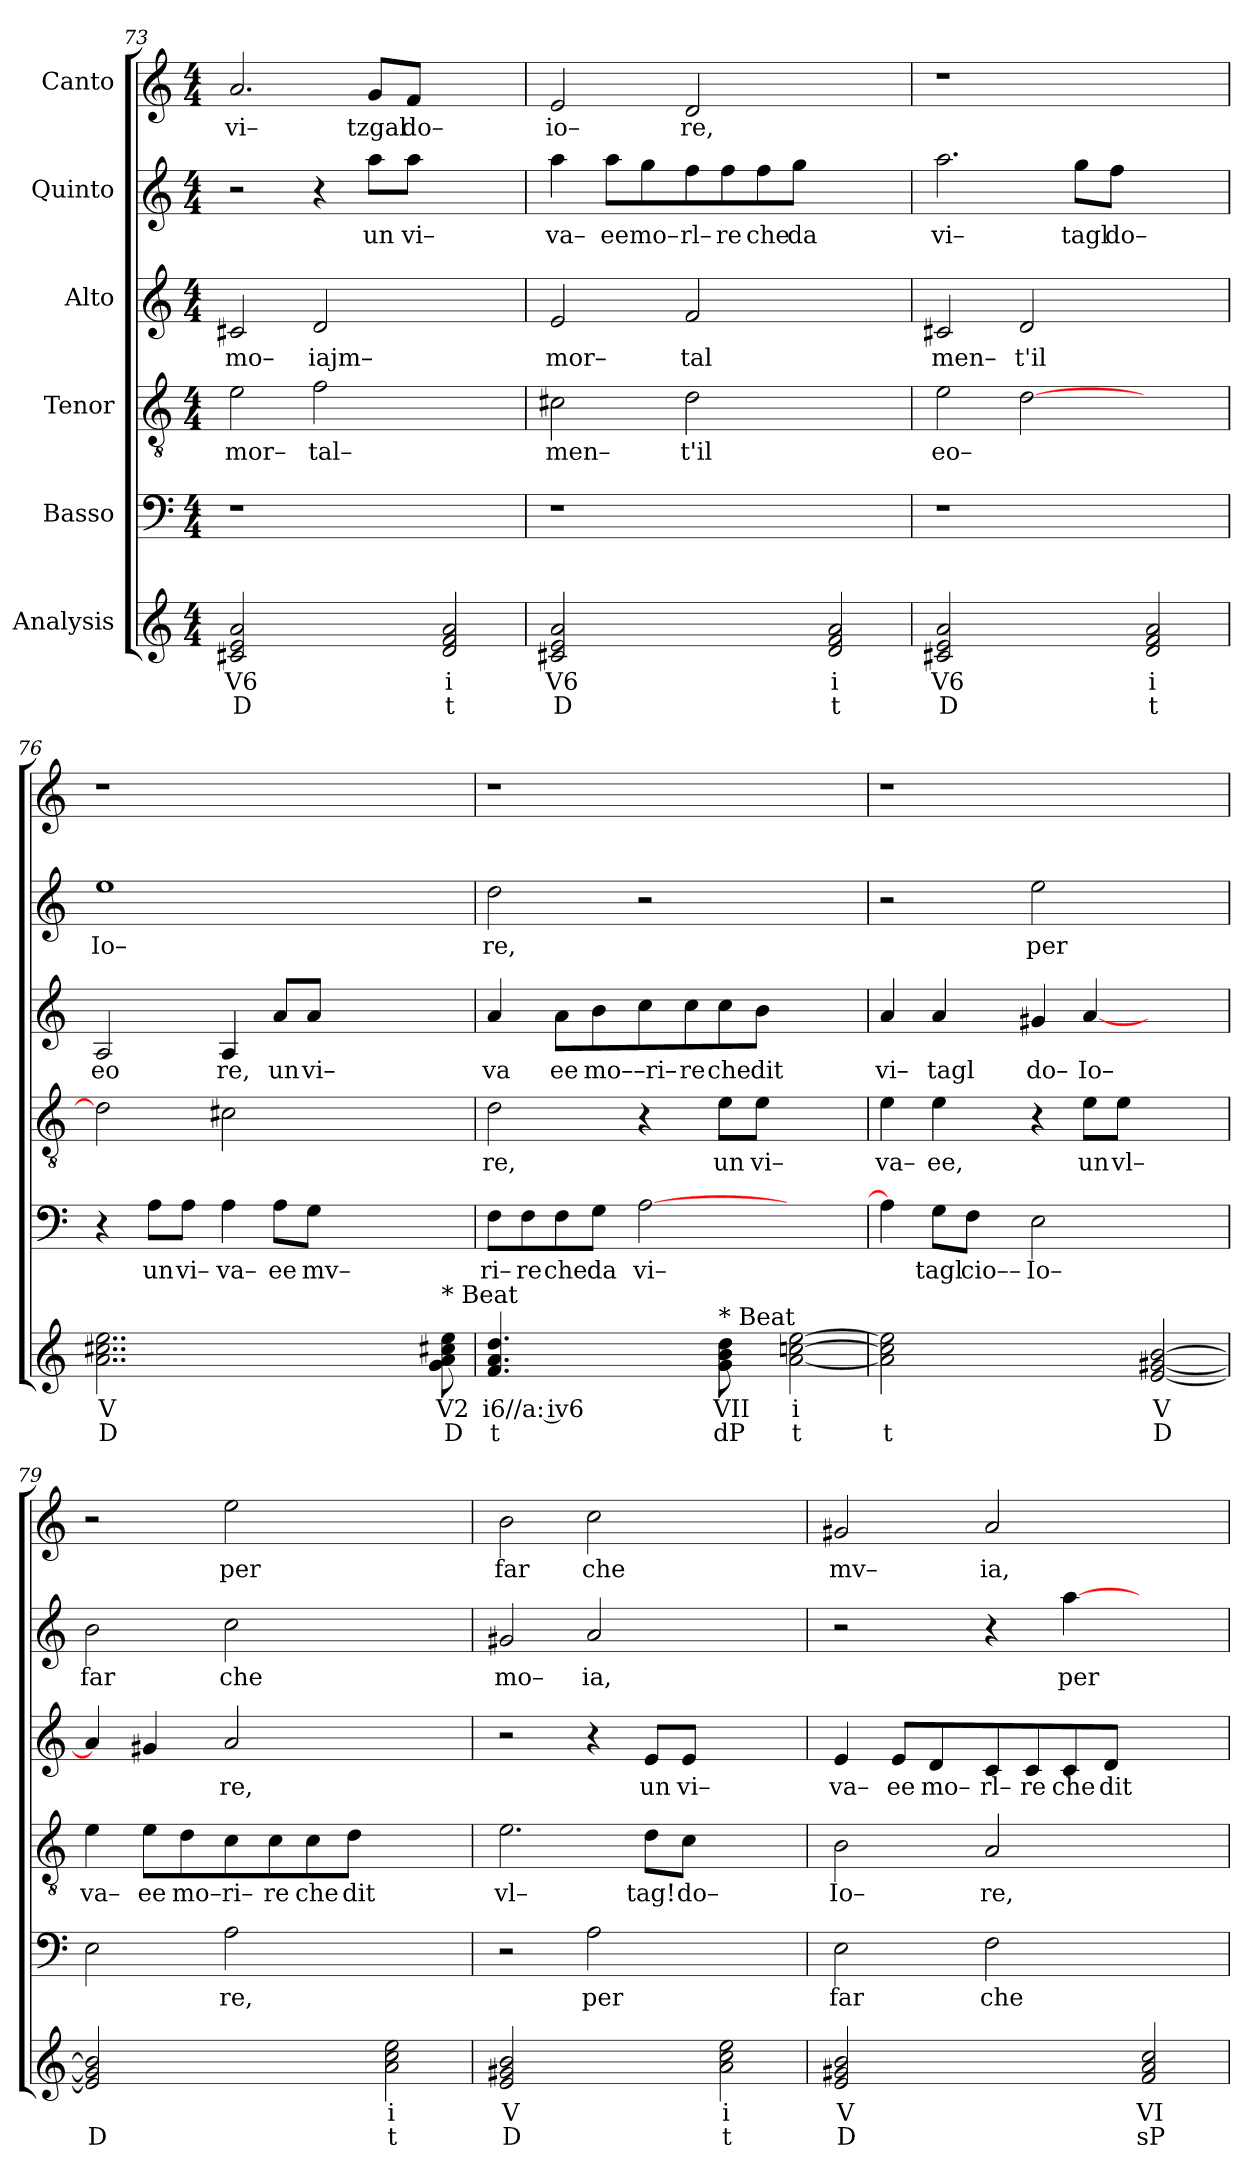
**kern	**text	**text	**kern	**text	**kern	**text	**kern	**text	**kern	**text	**kern	**text
*part6	*part6	*part6	*part5	*part5	*part4	*part4	*part3	*part3	*part2	*part2	*part1	*part1
*staff6	*staff6	*staff6	*staff5	*staff5	*staff4	*staff4	*staff3	*staff3	*staff2	*staff2	*staff1	*staff1
*I"Analysis	*	*	*I"Basso	*	*I"Tenor	*	*I"Alto	*	*I"Quinto	*	*I"Canto	*
*	*	*	*clefF4	*	*clefGv2	*	*clefG2	*	*clefG2	*	*clefG2	*
*k[]	*	*	*k[]	*	*k[]	*	*k[]	*	*k[]	*	*k[]	*
*M4/4	*	*	*M4/4	*	*M4/4	*	*M4/4	*	*M4/4	*	*M4/4	*
=73	=73	=73	=73	=73	=73	=73	=73	=73	=73	=73	=73	=73
!	!	!	!	!	!	!LO:LY:b	!	!	!	!	!	!
!	!	!	!	!	!	!	!	!LO:LY:b	!	!	!	!
!	!	!	!	!	!	!	!	!	!	!	!	!LO:LY:b
2c#X 2e 2a	V6	D	1r	.	2e\	mor–	2c#X/	mo–	2r	.	2.a/	vi–
!	!	!	!	!	!	!LO:LY:b	!	!	!	!	!	!
!	!	!	!	!	!	!	!	!LO:LY:b	!	!	!	!
2ryy	.	.	.	.	2f\	tal–	2d/	iajm–	4r	.	.	.
!	!	!	!	!	!	!	!	!	!	!LO:LY:b	!	!
!	!	!	!	!	!	!	!	!	!	!	!	!LO:LY:b
.	.	.	.	.	.	.	.	.	8aa\L	un	8g/L	tzgal
!	!	!	!	!	!	!	!	!	!	!LO:LY:b	!	!
!	!	!	!	!	!	!	!	!	!	!	!	!LO:LY:b
.	.	.	.	.	.	.	.	.	8aa\J	vi–	8f/J	do–
2d 2f 2a	i	t	2ryy	.	2ryy	.	2ryy	.	2ryy	.	2ryy	.
=74	=74	=74	=74	=74	=74	=74	=74	=74	=74	=74	=74	=74
!	!	!	!	!	!	!LO:LY:b	!	!	!	!	!	!
!	!	!	!	!	!	!	!	!LO:LY:b	!	!	!	!
!	!	!	!	!	!	!	!	!	!	!LO:LY:b	!	!
!	!	!	!	!	!	!	!	!	!	!	!	!LO:LY:b
2c#X 2e 2a	V6	D	1r	.	2c#X\	men–	2e/	mor–	4aa\	va–	2e/	io–
!	!	!	!	!	!	!	!	!	!	!LO:LY:b	!	!
.	.	.	.	.	.	.	.	.	8aa\L	ee	.	.
!	!	!	!	!	!	!	!	!	!	!LO:LY:b	!	!
.	.	.	.	.	.	.	.	.	8gg\	mo–	.	.
!	!	!	!	!	!	!LO:LY:b	!	!	!	!	!	!
!	!	!	!	!	!	!	!	!LO:LY:b	!	!	!	!
!	!	!	!	!	!	!	!	!	!	!LO:LY:b	!	!
!	!	!	!	!	!	!	!	!	!	!	!	!LO:LY:b
2ryy	.	.	.	.	2d\	t'il	2f/	tal	8ff\	rl–	2d/	re,
!	!	!	!	!	!	!	!	!	!	!LO:LY:b	!	!
.	.	.	.	.	.	.	.	.	8ff\	re	.	.
!	!	!	!	!	!	!	!	!	!	!LO:LY:b	!	!
.	.	.	.	.	.	.	.	.	8ff\	che	.	.
!	!	!	!	!	!	!	!	!	!	!LO:LY:b	!	!
.	.	.	.	.	.	.	.	.	8gg\J	da	.	.
2d 2f 2a	i	t	2ryy	.	2ryy	.	2ryy	.	2ryy	.	2ryy	.
=75	=75	=75	=75	=75	=75	=75	=75	=75	=75	=75	=75	=75
!	!	!	!	!	!	!LO:LY:b	!	!	!	!	!	!
!	!	!	!	!	!	!	!	!LO:LY:b	!	!	!	!
!	!	!	!	!	!	!	!	!	!	!LO:LY:b	!	!
2c#X 2e 2a	V6	D	1r	.	2e\	eo–	2c#X/	men–	2.aa\	vi–	1r	.
!	!	!	!	!	!	!	!	!LO:LY:b	!	!	!	!
2ryy	.	.	.	.	[2d\	.	2d/	t'il	.	.	.	.
!	!	!	!	!	!	!	!	!	!	!LO:LY:b	!	!
.	.	.	.	.	.	.	.	.	8gg\L	tagl	.	.
!	!	!	!	!	!	!	!	!	!	!LO:LY:b	!	!
.	.	.	.	.	.	.	.	.	8ff\J	do–	.	.
2d 2f 2a	i	t	2ryy	.	2ryy	.	2ryy	.	2ryy	.	2ryy	.
=76	=76	=76	=76	=76	=76	=76	=76	=76	=76	=76	=76	=76
!	!	!	!	!	!	!	!	!LO:LY:b	!	!	!	!
!	!	!	!	!	!	!	!	!	!	!LO:LY:b	!	!
2..a 2..cc#X 2..ee	V	D	4r	.	2d\]	.	2A/	eo	1ee	Io–	1r	.
!	!	!	!	!LO:LY:b	!	!	!	!	!	!	!	!
.	.	.	8A\L	un	.	.	.	.	.	.	.	.
!	!	!	!	!LO:LY:b	!	!	!	!	!	!	!	!
.	.	.	8A\J	vi–	.	.	.	.	.	.	.	.
!	!	!	!	!LO:LY:b	!	!	!	!	!	!	!	!
!	!	!	!	!	!	!	!	!LO:LY:b	!	!	!	!
.	.	.	4A\	va–	2c#X\	.	4A/	re,	.	.	.	.
!	!	!	!	!LO:LY:b	!	!	!	!	!	!	!	!
!	!	!	!	!	!	!	!	!LO:LY:b	!	!	!	!
.	.	.	8A\L	ee	.	.	8a/L	un	.	.	.	.
!	!	!	!	!LO:LY:b	!	!	!	!	!	!	!	!
!	!	!	!	!	!	!	!	!LO:LY:b	!	!	!	!
2..ryy	.	.	8G\J	mv–	.	.	8a/J	vi–	.	.	.	.
.	.	.	2..ryy	.	2..ryy	.	2..ryy	.	2..ryy	.	2..ryy	.
!LO:TX:a:t=* Beat	!	!	!	!	!	!	!	!	!	!	!	!
8g 8a 8cc#X 8ee	V2	D	.	.	.	.	.	.	.	.	.	.
=77	=77	=77	=77	=77	=77	=77	=77	=77	=77	=77	=77	=77
!	!	!	!	!LO:LY:b	!	!	!	!	!	!	!	!
!	!	!	!	!	!	!LO:LY:b	!	!	!	!	!	!
!	!	!	!	!	!	!	!	!LO:LY:b	!	!	!	!
!	!	!	!	!	!	!	!	!	!	!LO:LY:b	!	!
4.f 4.a 4.dd	i6//a: iv6	t	8F\L	ri–	2d\	re,	4a/	va	2dd\	re,	1r	.
!	!	!	!	!LO:LY:b	!	!	!	!	!	!	!	!
.	.	.	8F\	re	.	.	.	.	.	.	.	.
!	!	!	!	!LO:LY:b	!	!	!	!	!	!	!	!
!	!	!	!	!	!	!	!	!LO:LY:b	!	!	!	!
.	.	.	8F\	che	.	.	8a\L	ee	.	.	.	.
!	!	!	!	!LO:LY:b	!	!	!	!	!	!	!	!
!	!	!	!	!	!	!	!	!LO:LY:b	!	!	!	!
4.ryy	.	.	8G\J	da	.	.	8b\	mo––ri–	.	.	.	.
!	!	!	!	!LO:LY:b	!	!	!	!	!	!	!	!
.	.	.	[2A\	vi–	4r	.	8cc\	.	2r	.	.	.
!	!	!	!	!	!	!	!	!LO:LY:b	!	!	!	!
.	.	.	.	.	.	.	8cc\	re	.	.	.	.
!	!	!	!	!	!	!LO:LY:b	!	!	!	!	!	!
!LO:TX:a:t=* Beat	!	!	!	!	!	!	!	!	!	!	!	!
!	!	!	!	!	!	!	!	!LO:LY:b	!	!	!	!
8g 8b 8dd	VII	dP	.	.	8e\L	un	8cc\	che	.	.	.	.
!	!	!	!	!	!	!LO:LY:b	!	!	!	!	!	!
!	!	!	!	!	!	!	!	!LO:LY:b	!	!	!	!
8ryy	.	.	.	.	8e\J	vi–	8b\J	dit	.	.	.	.
[2a [2ccn [2ee	i	t	2ryy	.	2ryy	.	2ryy	.	2ryy	.	2ryy	.
=78	=78	=78	=78	=78	=78	=78	=78	=78	=78	=78	=78	=78
!	!	!	!	!	!	!LO:LY:b	!	!	!	!	!	!
!	!	!	!	!	!	!	!	!LO:LY:b	!	!	!	!
2a] 2cc] 2ee]	.	t	4A\]	.	4e\	va–	4a/	vi–	2r	.	1r	.
!	!	!	!	!LO:LY:b	!	!	!	!	!	!	!	!
!	!	!	!	!	!	!LO:LY:b	!	!	!	!	!	!
!	!	!	!	!	!	!	!	!LO:LY:b	!	!	!	!
.	.	.	8G\L	tagl	4e\	ee,	4a/	tagl	.	.	.	.
!	!	!	!	!LO:LY:b	!	!	!	!	!	!	!	!
.	.	.	8F\J	cio––	.	.	.	.	.	.	.	.
!	!	!	!	!LO:LY:b	!	!	!	!	!	!	!	!
!	!	!	!	!	!	!	!	!LO:LY:b	!	!	!	!
!	!	!	!	!	!	!	!	!	!	!LO:LY:b	!	!
2ryy	.	.	2E\	Io–	4r	.	4g#X/	do–	2ee\	per	.	.
!	!	!	!	!	!	!LO:LY:b	!	!	!	!	!	!
!	!	!	!	!	!	!	!	!LO:LY:b	!	!	!	!
.	.	.	.	.	8e\L	un	[4a/	Io–	.	.	.	.
!	!	!	!	!	!	!LO:LY:b	!	!	!	!	!	!
.	.	.	.	.	8e\J	vl–	.	.	.	.	.	.
[2e [2g#X [2b	V	D	2ryy	.	2ryy	.	2ryy	.	2ryy	.	2ryy	.
=79	=79	=79	=79	=79	=79	=79	=79	=79	=79	=79	=79	=79
!	!	!	!	!	!	!LO:LY:b	!	!	!	!	!	!
!	!	!	!	!	!	!	!	!	!	!LO:LY:b	!	!
2e] 2g#] 2b]	.	D	2E\	.	4e\	va–	4a/]	.	2b\	far	2r	.
!	!	!	!	!	!	!LO:LY:b	!	!	!	!	!	!
.	.	.	.	.	8e\L	ee	4g#X/	.	.	.	.	.
!	!	!	!	!	!	!LO:LY:b	!	!	!	!	!	!
.	.	.	.	.	8d\	mo–ri–	.	.	.	.	.	.
!	!	!	!	!LO:LY:b	!	!	!	!	!	!	!	!
!	!	!	!	!	!	!	!	!LO:LY:b	!	!	!	!
!	!	!	!	!	!	!	!	!	!	!LO:LY:b	!	!
!	!	!	!	!	!	!	!	!	!	!	!	!LO:LY:b
2ryy	.	.	2A\	re,	8c\	.	2a/	re,	2cc\	che	2ee\	per
!	!	!	!	!	!	!LO:LY:b	!	!	!	!	!	!
.	.	.	.	.	8c\	re	.	.	.	.	.	.
!	!	!	!	!	!	!LO:LY:b	!	!	!	!	!	!
.	.	.	.	.	8c\	che	.	.	.	.	.	.
!	!	!	!	!	!	!LO:LY:b	!	!	!	!	!	!
.	.	.	.	.	8d\J	dit	.	.	.	.	.	.
2a 2cc 2ee	i	t	2ryy	.	2ryy	.	2ryy	.	2ryy	.	2ryy	.
=80	=80	=80	=80	=80	=80	=80	=80	=80	=80	=80	=80	=80
!	!	!	!	!	!	!LO:LY:b	!	!	!	!	!	!
!	!	!	!	!	!	!	!	!	!	!LO:LY:b	!	!
!	!	!	!	!	!	!	!	!	!	!	!	!LO:LY:b
2e 2g#X 2b	V	D	2r	.	2.e\	vl–	2r	.	2g#X/	mo–	2b\	far
!	!	!	!	!LO:LY:b	!	!	!	!	!	!	!	!
!	!	!	!	!	!	!	!	!	!	!LO:LY:b	!	!
!	!	!	!	!	!	!	!	!	!	!	!	!LO:LY:b
2ryy	.	.	2A\	per	.	.	4r	.	2a/	ia,	2cc\	che
!	!	!	!	!	!	!LO:LY:b	!	!	!	!	!	!
!	!	!	!	!	!	!	!	!LO:LY:b	!	!	!	!
.	.	.	.	.	8d\L	tag!	8e/L	un	.	.	.	.
!	!	!	!	!	!	!LO:LY:b	!	!	!	!	!	!
!	!	!	!	!	!	!	!	!LO:LY:b	!	!	!	!
.	.	.	.	.	8c\J	do–	8e/J	vi–	.	.	.	.
2a 2cc 2ee	i	t	2ryy	.	2ryy	.	2ryy	.	2ryy	.	2ryy	.
=81	=81	=81	=81	=81	=81	=81	=81	=81	=81	=81	=81	=81
!	!	!	!	!LO:LY:b	!	!	!	!	!	!	!	!
!	!	!	!	!	!	!LO:LY:b	!	!	!	!	!	!
!	!	!	!	!	!	!	!	!LO:LY:b	!	!	!	!
!	!	!	!	!	!	!	!	!	!	!	!	!LO:LY:b
2e 2g#X 2b	V	D	2E\	far	2B\	Io–	4e/	va–	2r	.	2g#X/	mv–
!	!	!	!	!	!	!	!	!LO:LY:b	!	!	!	!
.	.	.	.	.	.	.	8e/L	ee	.	.	.	.
!	!	!	!	!	!	!	!	!LO:LY:b	!	!	!	!
.	.	.	.	.	.	.	8d/	mo–	.	.	.	.
!	!	!	!	!LO:LY:b	!	!	!	!	!	!	!	!
!	!	!	!	!	!	!LO:LY:b	!	!	!	!	!	!
!	!	!	!	!	!	!	!	!LO:LY:b	!	!	!	!
!	!	!	!	!	!	!	!	!	!	!	!	!LO:LY:b
2ryy	.	.	2F\	che	2A/	re,	8c/	rl–	4r	.	2a/	ia,
!	!	!	!	!	!	!	!	!LO:LY:b	!	!	!	!
.	.	.	.	.	.	.	8c/	re	.	.	.	.
!	!	!	!	!	!	!	!	!LO:LY:b	!	!	!	!
!	!	!	!	!	!	!	!	!	!	!LO:LY:b	!	!
.	.	.	.	.	.	.	8c/	che	[4aa\	per	.	.
!	!	!	!	!	!	!	!	!LO:LY:b	!	!	!	!
.	.	.	.	.	.	.	8d/J	dit	.	.	.	.
2f 2a 2cc	VI	sP	2ryy	.	2ryy	.	2ryy	.	2ryy	.	2ryy	.
=	=	=	=	=	=	=	=	=	=	=	=	=
*-	*-	*-	*-	*-	*-	*-	*-	*-	*-	*-	*-	*-
